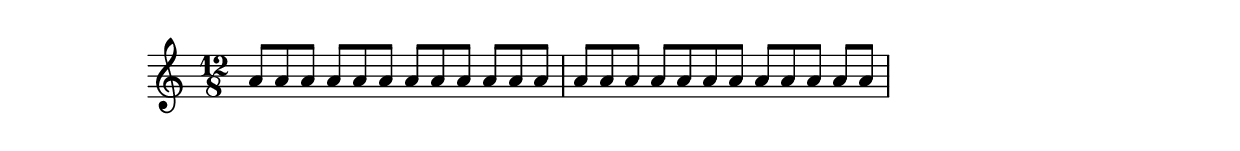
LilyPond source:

% Do not edit this file; it is automatically
% generated from Documentation/snippets/new
% This file is in the public domain.
%% Note: this file works from version 2.13.29
\version "2.13.31"

\header {
%% Translation of GIT committish: 0b55335aeca1de539bf1125b717e0c21bb6fa31b
  texidoces = "
Para tipografiar las barras agrupadas en la forma @code{3-4-3-2}
en 12/8, en primer lugar tenemos que sobreescribir los finales de
barra predeterminados en 12/8, y después preparar los finales de
barra nuevos:

"
  doctitlees = "Alteración de los finales de barra predeterminados"



%% Translation of GIT committish: 0a868be38a775ecb1ef935b079000cebbc64de40
  texidocde = "
Um Balken im 12/8-Takt als @code{3-4-3-2} zu gruppieren, muss man zuerst die
Standardwerte für die Balken im 12/8-Takt rückgängig machen und dann die neuen
Werte setzen:

"
  doctitlede = "Standard-Balkenwerte rückgängig machen"



%% Translation of GIT committish: 548076f550a2b7fb09f1260f0e5e2bb028ad396c
  texidocfr = "
Pour obtenir des ligatures en groupes de @code{3-4-3-2} croches, dans
une mesure à 12/8, il faudra préalablement annuler les réglages par
défaut relatifs à 12/8, puis ajouter nos propres règles :

"
  doctitlefr = "Annulation des règles de ligature par défaut"

  lsrtags = "rhythms"
  texidoc = "
To typeset beams grouped @code{3-4-3-2} one need only change the
beat structure:
"
  doctitle = "Reverting default beam endings"
} % begin verbatim


\relative c'' {
  \time 12/8

  % Default beaming
  a8 a a a a a a a a a a a

  % Set new values for beam endings
  \set Score.beatStructure = #'(3 4 3 2)
  a8 a a a a a a a a a a a
}
